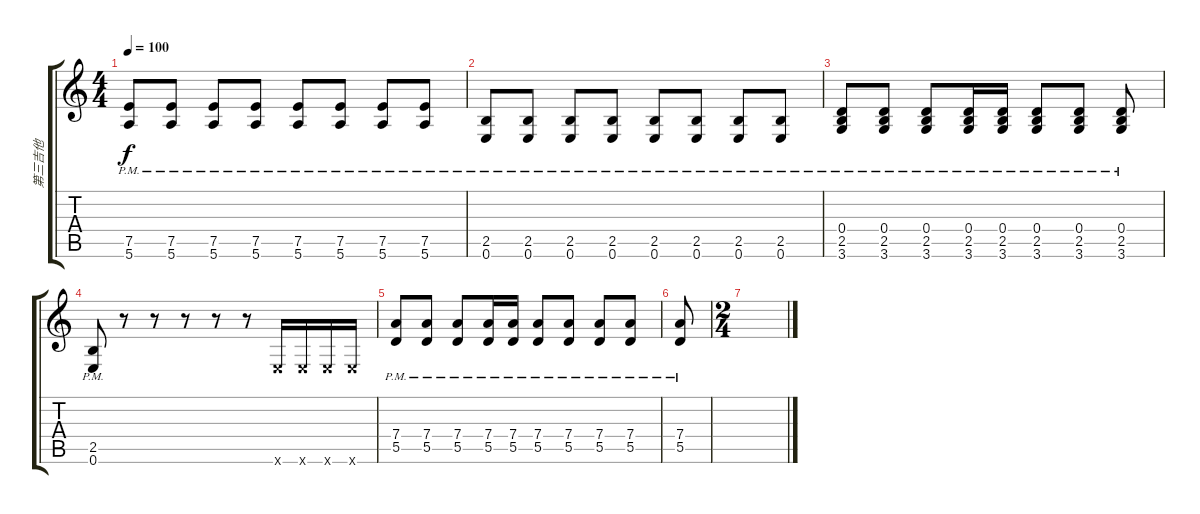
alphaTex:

\track ("第三吉他" "第三吉他") {instrument electricguitarjazz}
\staff {score tabs}
\tuning (E4 B3 G3 D3 A2 E2) {hide}
\ts (4 4)
\tempo 100
\clef g2
\ks c
(7.5{pm} 5.6{pm}).8{dy f} (7.5{pm} 5.6{pm}).8 (7.5{pm} 5.6{pm}).8 (7.5{pm} 5.6{pm}).8 (7.5{pm} 5.6{pm}).8 (7.5{pm} 5.6{pm}).8 (7.5{pm} 5.6{pm}).8 (7.5{pm} 5.6{pm}).8 |
(2.5{pm} 0.6{pm}).8 (2.5{pm} 0.6{pm}).8 (2.5{pm} 0.6{pm}).8 (2.5{pm} 0.6{pm}).8 (2.5{pm} 0.6{pm}).8 (2.5{pm} 0.6{pm}).8 (2.5{pm} 0.6{pm}).8 (2.5{pm} 0.6{pm}).8 |
(0.4{pm} 2.5{pm} 3.6{pm}).8 (0.4{pm} 2.5{pm} 3.6{pm}).8 (0.4{pm} 2.5{pm} 3.6{pm}).8 (0.4{pm} 2.5{pm} 3.6{pm}).16 (0.4{pm} 2.5{pm} 3.6{pm}).16 (0.4{pm} 2.5{pm} 3.6{pm}).8 (0.4{pm} 2.5{pm} 3.6{pm}).8 (0.4{pm} 2.5{pm} 3.6{pm}).8 |
(2.5{pm} 0.6{pm}).8 r.8 r.8 r.8 r.8 r.8 0.6{x}.16 0.6{x}.16 0.6{x}.16 0.6{x}.16 |
(7.4{pm} 5.5{pm}).8 (7.4{pm} 5.5{pm}).8 (7.4{pm} 5.5{pm}).8 (7.4{pm} 5.5{pm}).16 (7.4{pm} 5.5{pm}).16 (7.4{pm} 5.5{pm}).8 (7.4{pm} 5.5{pm}).8 (7.4{pm} 5.5{pm}).8 (7.4{pm} 5.5{pm}).8 |
(7.4{pm} 5.5{pm}).8 |
\ts (2 4)
